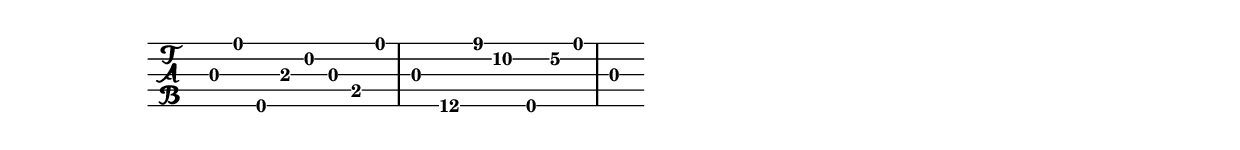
\version "2.14.0"

\header
{
  texidoc = "Tablature may also be tuned for banjo."
}

\new TabStaff <<
  \set TabStaff.tablatureFormat = #fret-number-tablature-format-banjo
  \set TabStaff.stringTunings = #banjo-open-g-tuning
  {
    \stemDown
    g8 d' g'\5 a b g e d' |
    g4 d''8\5 b' a'\2 g'\5 e'\2 d' |
    g4
  }
>>

